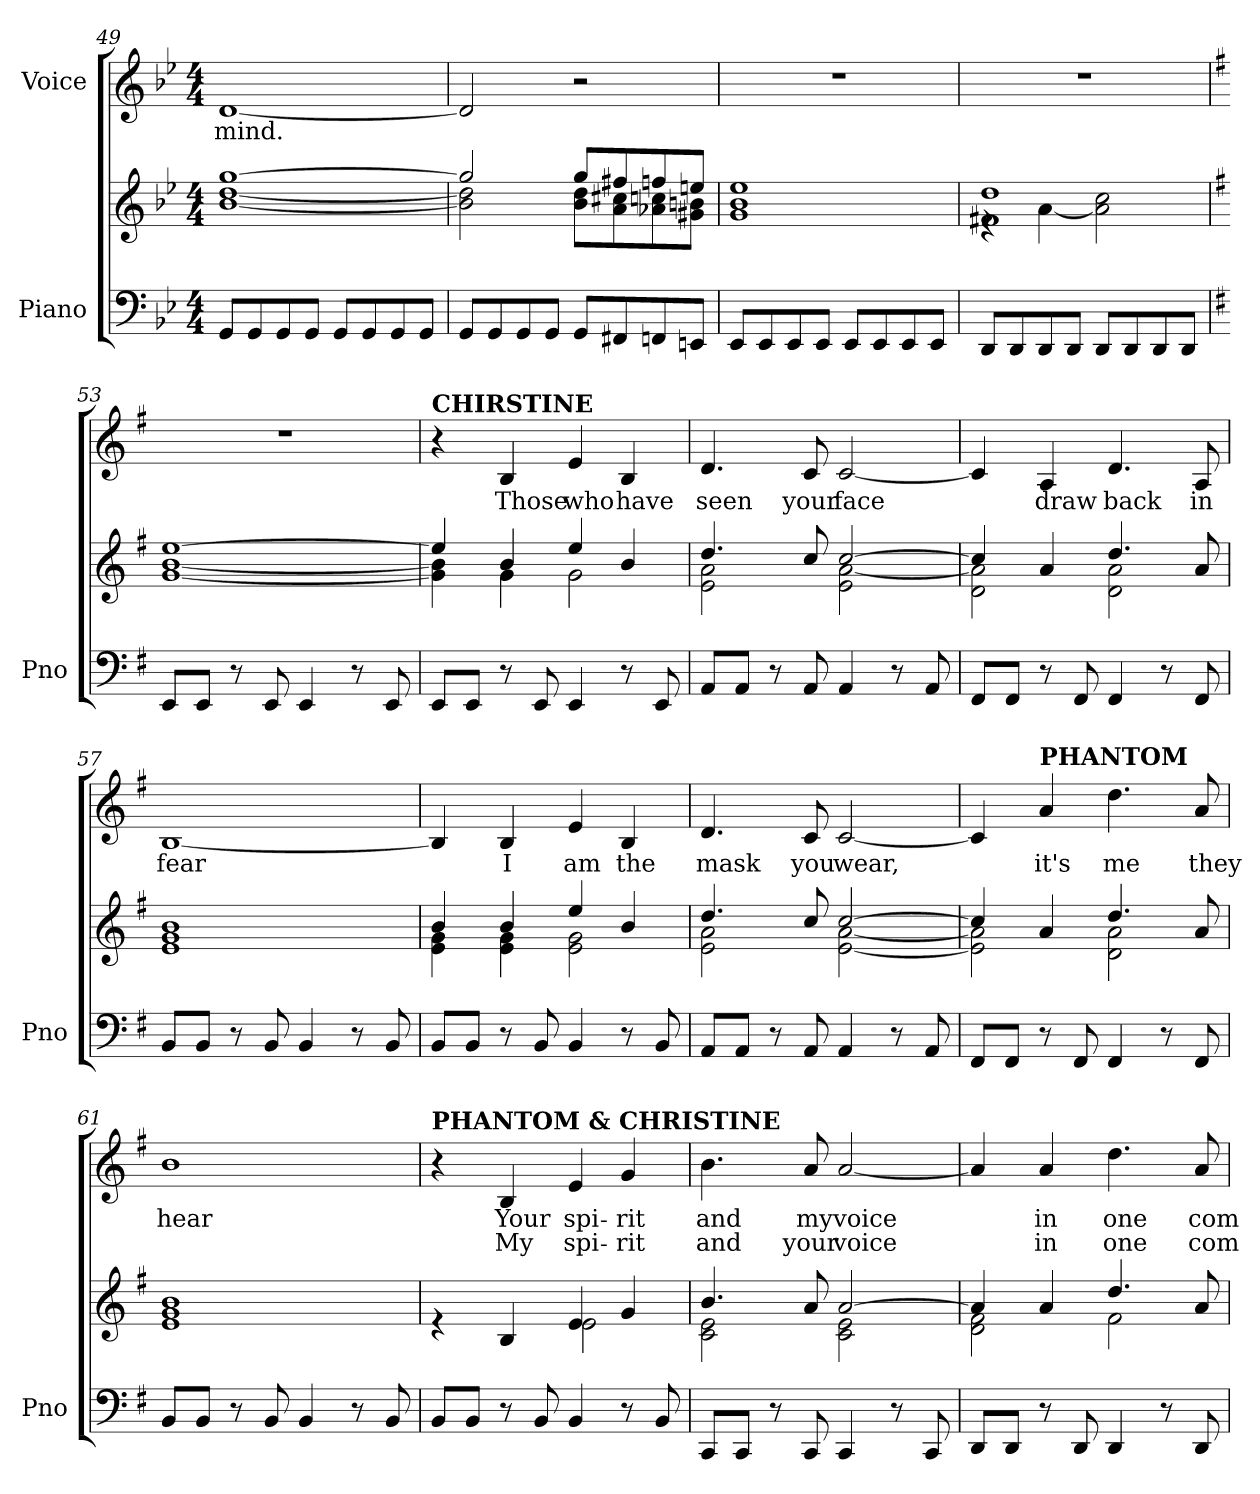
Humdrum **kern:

**kern	**kern	**kern	**text	**text
*part2	*part2	*part1	*part1	*part1
*staff3	*staff2	*staff1	*staff1	*staff1
*I"Piano	*	*I"Voice	*	*
*I'Pno	*	*	*	*
*clefF4	*clefG2	*clefG2	*	*
*k[b-e-]	*k[b-e-]	*k[b-e-]	*	*
*M4/4	*M4/4	*M4/4	*	*
=49	=49	=49	=49	=49
*	*^	*	*	*
!	!	!	!	!LO:LY:b	!
8GG/L	[1gg	[1b- [1dd	[1d	mind.	.
8GG/	.	.	.	.	.
8GG/	.	.	.	.	.
8GG/J	.	.	.	.	.
8GG/L	.	.	.	.	.
8GG/	.	.	.	.	.
8GG/	.	.	.	.	.
8GG/J	.	.	.	.	.
!!LO:PB:g=z
=50	=50	=50	=50	=50	=50
8GG/L	2gg/]	2b-\] 2dd\]	2d/]	.	.
8GG/	.	.	.	.	.
8GG/	.	.	.	.	.
8GG/J	.	.	.	.	.
8GG/L	8gg/L	8b-\ 8dd\L	2r	.	.
8FF#X/	8ff#X/	8a\ 8cc#X\	.	.	.
8FFn/	8ffn/	8a-X\ 8ccn\	.	.	.
8EEn/J	8een/J	8g#X\ 8bn\J	.	.	.
=51	=51	=51	=51	=51	=51
8EE-/L	1ee-	1g 1b-	1r	.	.
8EE-/	.	.	.	.	.
8EE-/	.	.	.	.	.
8EE-/J	.	.	.	.	.
8EE-/L	.	.	.	.	.
8EE-/	.	.	.	.	.
8EE-/	.	.	.	.	.
8EE-/J	.	.	.	.	.
=52	=52	=52	=52	=52	=52
8DD/L	1f#X 1dd	4re	1r	.	.
8DD/	.	.	.	.	.
8DD/	.	[4a\	.	.	.
8DD/J	.	.	.	.	.
8DD/L	.	2a\] 2cc\	.	.	.
8DD/	.	.	.	.	.
8DD/	.	.	.	.	.
8DD/J	.	.	.	.	.
=53	=53	=53	=53	=53	=53
*k[f#]	*k[f#]	*	*k[f#]	*	*
8EE/L	[1ee	[1g [1b	1r	.	.
8EE/J	.	.	.	.	.
8r	.	.	.	.	.
8EE/	.	.	.	.	.
4EE/	.	.	.	.	.
8r	.	.	.	.	.
8EE/	.	.	.	.	.
!!LO:LB:g=z
=54	=54	=54	=54	=54	=54
!	!	!	!LO:TX:a:B:t=CHIRSTINE	!	!
8EE/L	4ee/]	4g\] 4b\]	4r	.	.
8EE/J	.	.	.	.	.
!	!	!	!	!LO:LY:b	!
8r	4b/	4g\	4B/	Those	.
8EE/	.	.	.	.	.
!	!	!	!	!LO:LY:b	!
4EE/	4ee/	2g\	4e/	who	.
!	!	!	!	!LO:LY:b	!
8r	4b/	.	4B/	have	.
8EE/	.	.	.	.	.
=55	=55	=55	=55	=55	=55
!	!	!	!	!LO:LY:b	!
8AA/L	4.dd/	2e\ 2a\	4.d/	seen	.
8AA/J	.	.	.	.	.
8r	.	.	.	.	.
!	!	!	!	!LO:LY:b	!
8AA/	8cc/	.	8c/	your	.
!	!	!	!	!LO:LY:b	!
4AA/	[2cc/	2e\ [2a\	[2c/	face	.
8r	.	.	.	.	.
8AA/	.	.	.	.	.
=56	=56	=56	=56	=56	=56
8FF#/L	4cc/]	2d\ 2a\]	4c/]	.	.
8FF#/J	.	.	.	.	.
!	!	!	!	!LO:LY:b	!
8r	4a/	.	4A/	draw	.
8FF#/	.	.	.	.	.
!	!	!	!	!LO:LY:b	!
4FF#/	4.dd/	2d\ 2a\	4.d/	back	.
8r	.	.	.	.	.
!	!	!	!	!LO:LY:b	!
8FF#/	8a/	.	8A/	in	.
=57	=57	=57	=57	=57	=57
!	!	!	!	!LO:LY:b	!
8BB/L	1b	1e 1g	[1B	fear	.
8BB/J	.	.	.	.	.
8r	.	.	.	.	.
8BB/	.	.	.	.	.
4BB/	.	.	.	.	.
8r	.	.	.	.	.
8BB/	.	.	.	.	.
=58	=58	=58	=58	=58	=58
8BB/L	4b/	4e\ 4g\	4B/]	.	.
8BB/J	.	.	.	.	.
!	!	!	!	!LO:LY:b	!
8r	4b/	4e\ 4g\	4B/	I	.
8BB/	.	.	.	.	.
!	!	!	!	!LO:LY:b	!
4BB/	4ee/	2e\ 2g\	4e/	am	.
!	!	!	!	!LO:LY:b	!
8r	4b/	.	4B/	the	.
8BB/	.	.	.	.	.
!!LO:LB:g=z
=59	=59	=59	=59	=59	=59
!	!	!	!	!LO:LY:b	!
8AA/L	4.dd/	2e\ 2a\	4.d/	mask	.
8AA/J	.	.	.	.	.
8r	.	.	.	.	.
!	!	!	!	!LO:LY:b	!
8AA/	8cc/	.	8c/	you	.
!	!	!	!	!LO:LY:b	!
4AA/	[2cc/	[2e\ [2a\	[2c/	wear,	.
8r	.	.	.	.	.
8AA/	.	.	.	.	.
=60	=60	=60	=60	=60	=60
8FF#/L	4cc/]	2e\] 2a\]	4c/]	.	.
8FF#/J	.	.	.	.	.
!	!	!	!LO:TX:B:t=PHANTOM	!	!
!	!	!	!	!LO:LY:b	!
8r	4a/	.	4a/	it's	.
8FF#/	.	.	.	.	.
!	!	!	!	!LO:LY:b	!
4FF#/	4.dd/	2d\ 2a\	4.dd\	me	.
8r	.	.	.	.	.
!	!	!	!	!LO:LY:b	!
8FF#/	8a/	.	8a/	they	.
=61	=61	=61	=61	=61	=61
!	!	!	!	!LO:LY:b	!
8BB/L	1b	1e 1g	1b	hear	.
8BB/J	.	.	.	.	.
8r	.	.	.	.	.
8BB/	.	.	.	.	.
4BB/	.	.	.	.	.
8r	.	.	.	.	.
8BB/	.	.	.	.	.
=62	=62	=62	=62	=62	=62
!	!	!	!LO:TX:B:t=PHANTOM & CHRISTINE	!	!
8BB/L	4re	2ryy	4r	.	.
8BB/J	.	.	.	.	.
!	!	!	!	!LO:LY:b	!LO:LY:b
8r	4B/	.	4B/	Your	My
8BB/	.	.	.	.	.
!	!	!	!	!LO:LY:b	!LO:LY:b
4BB/	4e/	2e\	4e/	spi-	spi-
!	!	!	!	!LO:LY:b	!LO:LY:b
8r	4g/	.	4g/	-rit	-rit
8BB/	.	.	.	.	.
=63	=63	=63	=63	=63	=63
!	!	!	!	!LO:LY:b	!LO:LY:b
8CC/L	4.b/	2c\ 2e\	4.b\	and	and
8CC/J	.	.	.	.	.
8r	.	.	.	.	.
!	!	!	!	!LO:LY:b	!LO:LY:b
8CC/	8a/	.	8a/	my	your
!	!	!	!	!LO:LY:b	!LO:LY:b
4CC/	[2a/	2c\ 2e\	[2a/	voice	voice
8r	.	.	.	.	.
8CC/	.	.	.	.	.
!!LO:PB:g=z
=64	=64	=64	=64	=64	=64
8DD/L	4a/]	2d\ 2f#\	4a/]	.	.
8DD/J	.	.	.	.	.
!	!	!	!	!LO:LY:b	!LO:LY:b
8r	4a/	.	4a/	in	in
8DD/	.	.	.	.	.
!	!	!	!	!LO:LY:b	!LO:LY:b
4DD/	4.dd/	2f#\	4.dd\	one	one
8r	.	.	.	.	.
!	!	!	!	!LO:LY:b	!LO:LY:b
8DD/	8a/	.	8a/	com-	com-
*	*v	*v	*	*	*
=	=	=	=	=
*-	*-	*-	*-	*-
